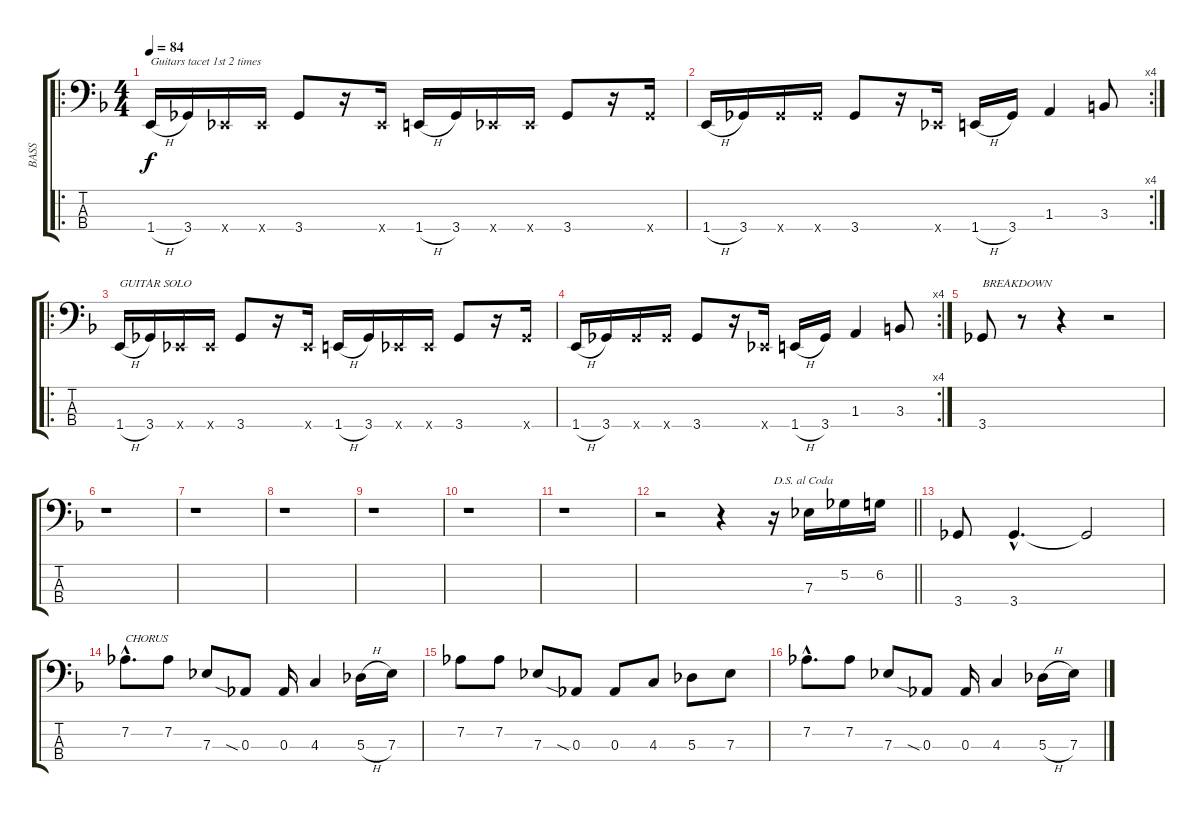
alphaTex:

\track ("BASS" "BASS") {instrument electricbassfinger}
\staff {score tabs}
\tuning (Gb2 Db2 Ab1 Eb1) {hide}
\ro
\ts (4 4)
\tempo 84
\clef f4
\ks f
1.4{h}.16{txt "Guitars tacet 1st 2 times" dy f} 3.4.16 0.4{x}.16 0.4{x}.16 3.4.8 r.16 0.4{x}.16 1.4{h}.16 3.4.16 0.4{x}.16 0.4{x}.16 3.4.8 r.16 3.4{x}.16 |
\rc 4
1.4{h}.16 3.4.16 3.4{x}.16 3.4{x}.16 3.4.8 r.16 0.4{x}.16 1.4{h}.16 3.4.16 1.3.4 3.3.8 |
\ro
1.4{h}.16{txt "GUITAR SOLO"} 3.4.16 0.4{x}.16 0.4{x}.16 3.4.8 r.16 0.4{x}.16 1.4{h}.16 3.4.16 0.4{x}.16 0.4{x}.16 3.4.8 r.16 3.4{x}.16 |
\rc 4
1.4{h}.16 3.4.16 3.4{x}.16 3.4{x}.16 3.4.8 r.16 0.4{x}.16 1.4{h}.16 3.4.16 1.3.4 3.3.8 |
3.4.8{txt "BREAKDOWN"} r.8 r.4 r.2 |
r.1 |
r.1 |
r.1 |
r.1 |
r.1 |
r.1 |
\barLineRight lightlight
r.2 r.4 r.16{txt "D.S. al Coda"} 7.3.16 5.2.16 6.2.16 |
3.4.8 3.4{hac}.4{d} 3.4{t}.2 |
7.2{hac}.8{d txt "CHORUS"} 7.2.8 7.3.8 0.3{sia}.8 0.3.16 4.3.4 5.3{h}.16 7.3.16 |
7.2.8 7.2.8 7.3.8 0.3{sia}.8 0.3.8 4.3.8 5.3.8 7.3.8 |
7.2{hac}.8{d} 7.2.8 7.3.8 0.3{sia}.8 0.3.16 4.3.4 5.3{h}.16 7.3.16
